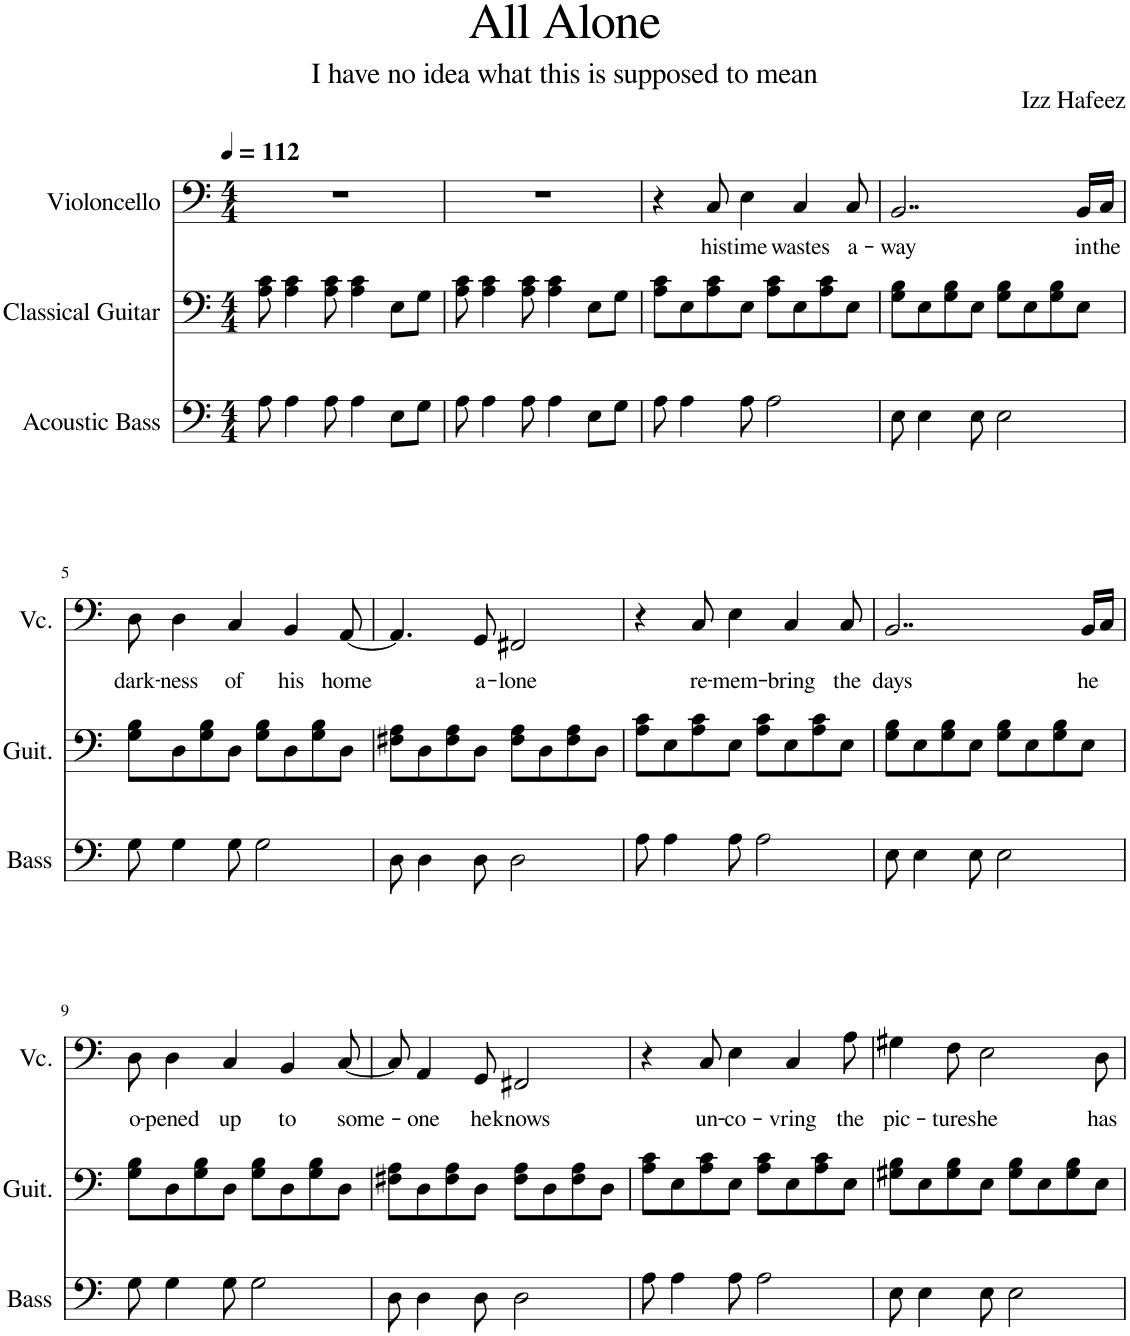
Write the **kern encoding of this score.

**kern	**kern	**kern	**text
*part3	*part2	*part1	*part1
*staff3	*staff2	*staff1	*staff1
*I"Acoustic Bass	*I"Classical Guitar	*I"Violoncello	*
*I'Bass	*I'Guit.	*I'Vc.	*
*clefF4	*clefF4	*clefF4	*
*Trd7c12	*	*	*
*k[]	*k[]	*k[]	*
*M4/4	*M4/4	*M4/4	*
*MM112	*MM112	*MM112	*
=1	=1	=1	=1
8A\	8A\ 8c\	1r	.
4A\	4A\ 4c\	.	.
8A\	8A\ 8c\	.	.
4A\	4A\ 4c\	.	.
8E\L	8E\L	.	.
8G\J	8G\J	.	.
=2	=2	=2	=2
8A\	8A\ 8c\	1r	.
4A\	4A\ 4c\	.	.
8A\	8A\ 8c\	.	.
4A\	4A\ 4c\	.	.
8E\L	8E\L	.	.
8G\J	8G\J	.	.
=3	=3	=3	=3
8A\	8A\ 8c\L	4r	.
4A\	8E\	.	.
!	!	!	!LO:LY:b
.	8A\ 8c\	8C/	his
!	!	!	!LO:LY:b
8A\	8E\J	4E\	time
2A\	8A\ 8c\L	.	.
!	!	!	!LO:LY:b
.	8E\	4C/	wastes
.	8A\ 8c\	.	.
!	!	!	!LO:LY:b
.	8E\J	8C/	a-
=4	=4	=4	=4
!	!	!	!LO:LY:b
8E\	8G\ 8B\L	2..BB/	-way
4E\	8E\	.	.
.	8G\ 8B\	.	.
8E\	8E\J	.	.
2E\	8G\ 8B\L	.	.
.	8E\	.	.
.	8G\ 8B\	.	.
!	!	!	!LO:LY:b
.	8E\J	16BB/LL	in
!	!	!	!LO:LY:b
.	.	16C/JJ	the
!!LO:LB:g=z
=5	=5	=5	=5
!	!	!	!LO:LY:b
8G\	8G\ 8B\L	8D\	dark-
!	!	!	!LO:LY:b
4G\	8D\	4D\	-ness
.	8G\ 8B\	.	.
!	!	!	!LO:LY:b
8G\	8D\J	4C/	of
2G\	8G\ 8B\L	.	.
!	!	!	!LO:LY:b
.	8D\	4BB/	his
.	8G\ 8B\	.	.
!	!	!	!LO:LY:b
.	8D\J	[8AA/	home
=6	=6	=6	=6
8D\	8F#X\ 8A\L	4.AA/]	.
4D\	8D\	.	.
.	8F#\ 8A\	.	.
!	!	!	!LO:LY:b
8D\	8D\J	8GG/	a-
!	!	!	!LO:LY:b
2D\	8F#\ 8A\L	2FF#X/	-lone
.	8D\	.	.
.	8F#\ 8A\	.	.
.	8D\J	.	.
=7	=7	=7	=7
8A\	8A\ 8c\L	4r	.
4A\	8E\	.	.
!	!	!	!LO:LY:b
.	8A\ 8c\	8C/	re-
!	!	!	!LO:LY:b
8A\	8E\J	4E\	-mem-
2A\	8A\ 8c\L	.	.
!	!	!	!LO:LY:b
.	8E\	4C/	-bring
.	8A\ 8c\	.	.
!	!	!	!LO:LY:b
.	8E\J	8C/	the
=8	=8	=8	=8
!	!	!	!LO:LY:b
8E\	8G\ 8B\L	2..BB/	days
4E\	8E\	.	.
.	8G\ 8B\	.	.
8E\	8E\J	.	.
2E\	8G\ 8B\L	.	.
.	8E\	.	.
.	8G\ 8B\	.	.
!	!	!	!LO:LY:b
.	8E\J	16BB/LL	he
.	.	16C/JJ	.
!!LO:LB:g=z
=9	=9	=9	=9
!	!	!	!LO:LY:b
8G\	8G\ 8B\L	8D\	o-
!	!	!	!LO:LY:b
4G\	8D\	4D\	-pened
.	8G\ 8B\	.	.
!	!	!	!LO:LY:b
8G\	8D\J	4C/	up
2G\	8G\ 8B\L	.	.
!	!	!	!LO:LY:b
.	8D\	4BB/	to
.	8G\ 8B\	.	.
!	!	!	!LO:LY:b
.	8D\J	[8C/	some-
=10	=10	=10	=10
8D\	8F#X\ 8A\L	8C/]	.
!	!	!	!LO:LY:b
4D\	8D\	4AA/	-one
.	8F#\ 8A\	.	.
!	!	!	!LO:LY:b
8D\	8D\J	8GG/	he
!	!	!	!LO:LY:b
2D\	8F#\ 8A\L	2FF#X/	knows
.	8D\	.	.
.	8F#\ 8A\	.	.
.	8D\J	.	.
=11	=11	=11	=11
8A\	8A\ 8c\L	4r	.
4A\	8E\	.	.
!	!	!	!LO:LY:b
.	8A\ 8c\	8C/	un-
!	!	!	!LO:LY:b
8A\	8E\J	4E\	-co-
2A\	8A\ 8c\L	.	.
!	!	!	!LO:LY:b
.	8E\	4C/	-vring
.	8A\ 8c\	.	.
!	!	!	!LO:LY:b
.	8E\J	8A\	the
=12	=12	=12	=12
!	!	!	!LO:LY:b
8E\	8G#X\ 8B\L	4G#X\	pic-
4E\	8E\	.	.
!	!	!	!LO:LY:b
.	8G#\ 8B\	8F\	-tures
!	!	!	!LO:LY:b
8E\	8E\J	2E\	he
2E\	8G#\ 8B\L	.	.
.	8E\	.	.
.	8G#\ 8B\	.	.
!	!	!	!LO:LY:b
.	8E\J	8D\	has
=	=	=	=
*-	*-	*-	*-
